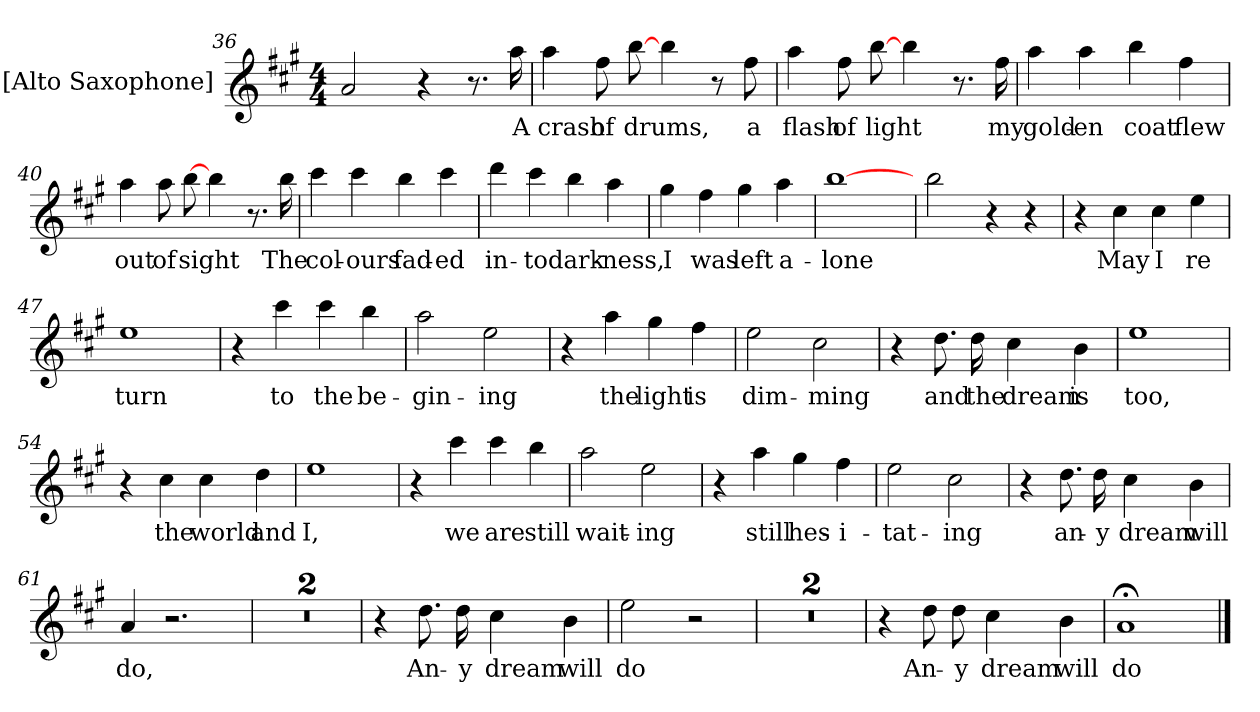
**kern	**text
*part1	*part1
*staff1	*staff1
*I"[Alto Saxophone]	*
*I'A Sax	*
*clefG2	*
*ITrd5c9	*
*k[]	*
*C:	*
*M4/4	*
=36	=36
2c	.
4r	.
8.r	.
16cc	-A
=37	=37
4cc	-crash
8aL	-of
[8dd	-drums,
4dd	.
8r	.
8a	-a
=38	=38
4cc	-flash
8aL	-of
[8dd	-light
4dd	.
8.r	.
16a	-my
=39	=39
4cc	-gold-
4cc	-en
4dd	-coat
4a	-flew
=40	=40
4cc	-out
8ccL	-of
[8dd	-sight
4dd	.
8.r	.
16dd	-The
=41	=41
4ee	-col-
4ee	-ours
4dd	-fad-
4ee	-ed
=42	=42
4ff	-in-
4ee	-to
4dd	-dark-
4cc	-ness,
=43	=43
4b	-I
4a	-was
4b	-left
4cc	-a-
=44	=44
[1dd	-lone
=45	=45
2dd	.
4r	.
4r	.
=46	=46
4r	.
4e	-May
4e	-I
4g	-re
=47	=47
1g	-turn
=48	=48
4r	.
4ee	-to
4ee	-the
4dd	-be-
=49	=49
2cc	-gin-
2g	-ing
=50	=50
4r	.
4cc	-the
4b	-light
4a	-is
=51	=51
2g	-dim-
2e	-ming
=52	=52
4r	.
8.fL	-and
16f	-the
4e	-dream
4d	-is
=53	=53
1g	-too,
=54	=54
4r	.
4e	-the
4e	-world
4f	-and
=55	=55
1g	-I,
=56	=56
4r	.
4ee	-we
4ee	-are
4dd	-still
=57	=57
2cc	-wait-
2g	-ing
=58	=58
4r	.
4cc	-still
4b	-hes-
4a	-i-
=59	=59
2g	-tat-
2e	-ing
=60	=60
4r	.
8.fL	-an-
16f	-y
4e	-dream
4d	-will
=61	=61
4c	-do,
2.r	.
=62	=62
1r	.
=63	=63
1r	.
=64	=64
4r	.
8.fL	-An-
16f	-y
4e	-dream
4d	-will
=65	=65
2g	-do
2r	.
=66	=66
1r	.
=67	=67
1r	.
=68	=68
4r	.
8fL	-An-
8f	-y
4e	-dream
4d	-will
=69	=69
1c;	-do
==	==
*-	*-
